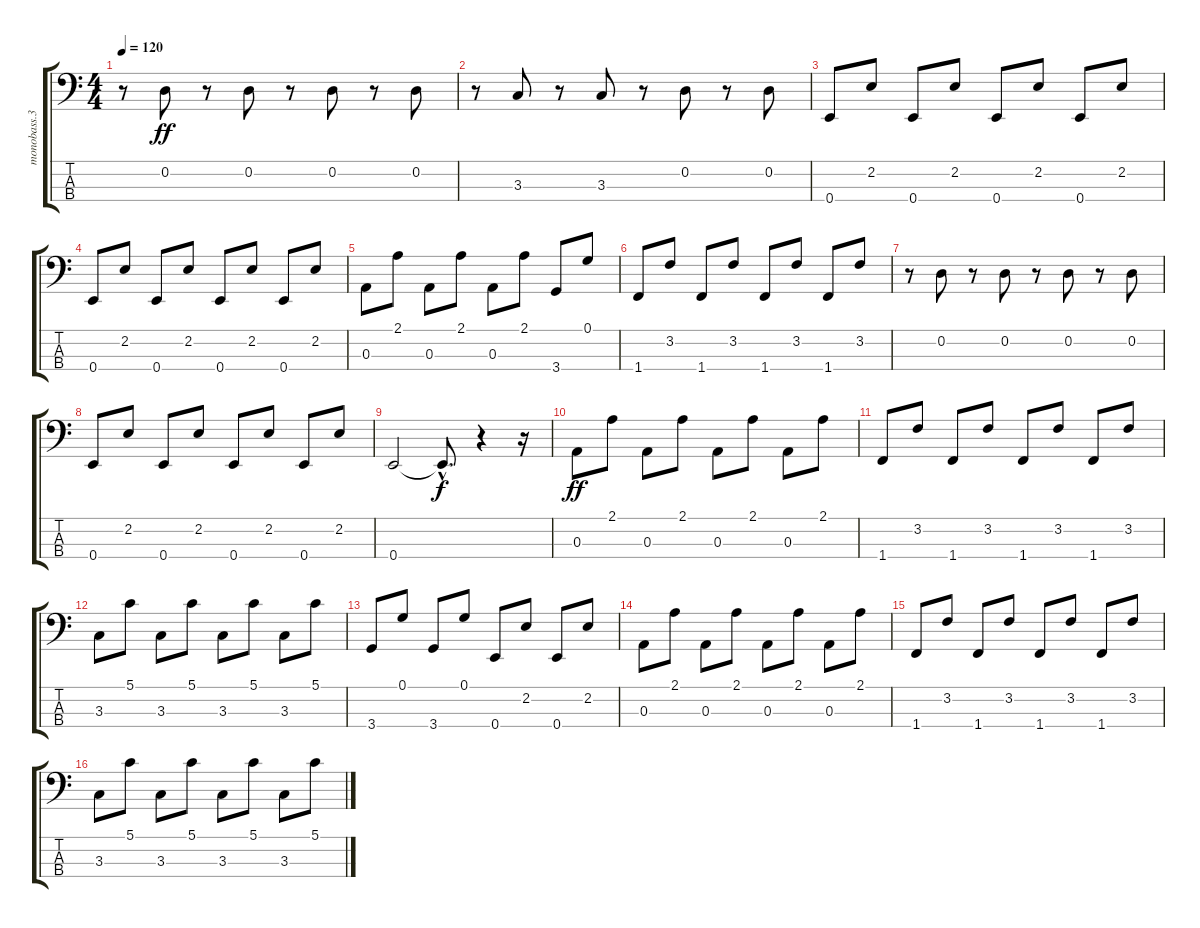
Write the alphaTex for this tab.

\track ("monobass.354" "monobass.3") {instrument electricbasspick}
\staff {score tabs}
\tuning (G2 D2 A1 E1) {hide}
\ts (4 4)
\tempo 120
\clef f4
\ks c
r.8{dy ff} 0.2.8 r.8 0.2.8 r.8 0.2.8 r.8 0.2.8 |
r.8 3.3.8 r.8 3.3.8 r.8 0.2.8 r.8 0.2.8 |
0.4.8 2.2.8 0.4.8 2.2.8 0.4.8 2.2.8 0.4.8 2.2.8 |
0.4.8 2.2.8 0.4.8 2.2.8 0.4.8 2.2.8 0.4.8 2.2.8 |
0.3.8 2.1.8 0.3.8 2.1.8 0.3.8 2.1.8 3.4.8 0.1.8 |
1.4.8 3.2.8 1.4.8 3.2.8 1.4.8 3.2.8 1.4.8 3.2.8 |
r.8 0.2.8 r.8 0.2.8 r.8 0.2.8 r.8 0.2.8 |
0.4.8 2.2.8 0.4.8 2.2.8 0.4.8 2.2.8 0.4.8 2.2.8 |
0.4.2 0.4{hac t}.8{d dy f} r.4 r.16 |
0.3.8{dy ff} 2.1.8 0.3.8 2.1.8 0.3.8 2.1.8 0.3.8 2.1.8 |
1.4.8 3.2.8 1.4.8 3.2.8 1.4.8 3.2.8 1.4.8 3.2.8 |
3.3.8 5.1.8 3.3.8 5.1.8 3.3.8 5.1.8 3.3.8 5.1.8 |
3.4.8 0.1.8 3.4.8 0.1.8 0.4.8 2.2.8 0.4.8 2.2.8 |
0.3.8 2.1.8 0.3.8 2.1.8 0.3.8 2.1.8 0.3.8 2.1.8 |
1.4.8 3.2.8 1.4.8 3.2.8 1.4.8 3.2.8 1.4.8 3.2.8 |
3.3.8 5.1.8 3.3.8 5.1.8 3.3.8 5.1.8 3.3.8 5.1.8
